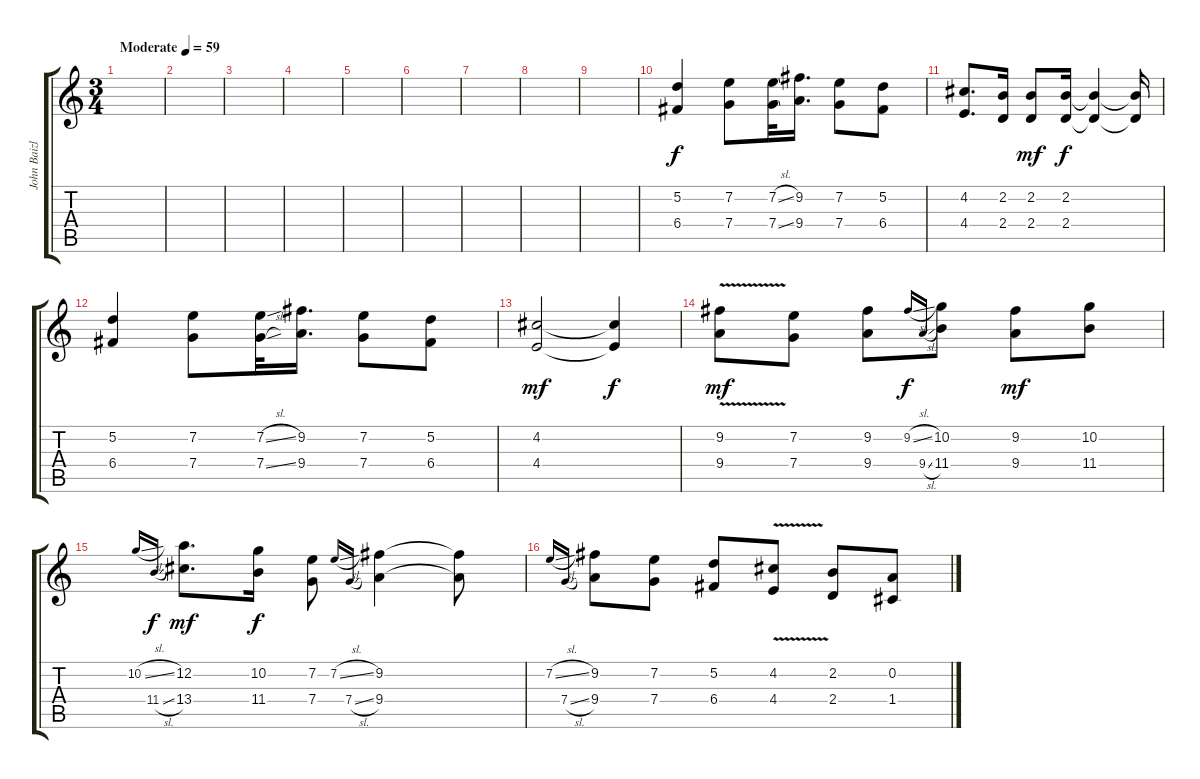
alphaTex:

\track ("John Baizley" "John Baizl") {instrument overdrivenguitar}
\staff {score tabs}
\tuning (D4 A3 F3 C3 G2 D2) {hide}
\ts (3 4)
\tempo (59 "Moderate")
\clef g2
\ks c
|
|
|
|
|
|
|
|
|
(5.2 6.4).4 (7.2 7.4).8 (7.2{sl} 7.4{sl}).32 (9.2 9.4).16{d} (7.2 7.4).8 (5.2 6.4).8 |
(4.2 4.4).8{d} (2.2 2.4).16 (2.2 2.4).8{dy mf} (2.2 2.4).16{dy f} (2.2{t} 2.4{t}).4 (2.2{t} 2.4{t}).16 |
(5.2 6.4).4 (7.2 7.4).8 (7.2{sl} 7.4{sl}).32 (9.2 9.4).16{d} (7.2 7.4).8 (5.2 6.4).8 |
(4.2 4.4).2{dy mf} (4.2{t} 4.4{t}).4{dy f} |
(9.2{v} 9.4{v}).8{dy mf} (7.2 7.4).8 (9.2 9.4).8 9.2{sl}.16{gr onbeat dy f} 9.4{sl}.16{gr onbeat} (10.2 11.4).8 (9.2 9.4).8{dy mf} (10.2 11.4).8 |
10.2{sl}.16{gr onbeat} 11.4{sl}.16{gr onbeat dy f} (12.2 13.4).8{d dy mf} (10.2 11.4).16{dy f} (7.2 7.4).8 7.2{sl}.16{gr onbeat} 7.4{sl}.16{gr onbeat} (9.2 9.4).4 (9.2{t} 9.4{t}).8 |
7.2{sl}.16{gr onbeat} 7.4{sl}.16{gr onbeat} (9.2 9.4).8 (7.2 7.4).8 (5.2 6.4).8 (4.2{v} 4.4).8 (2.2 2.4).8 (0.2 1.4).8
